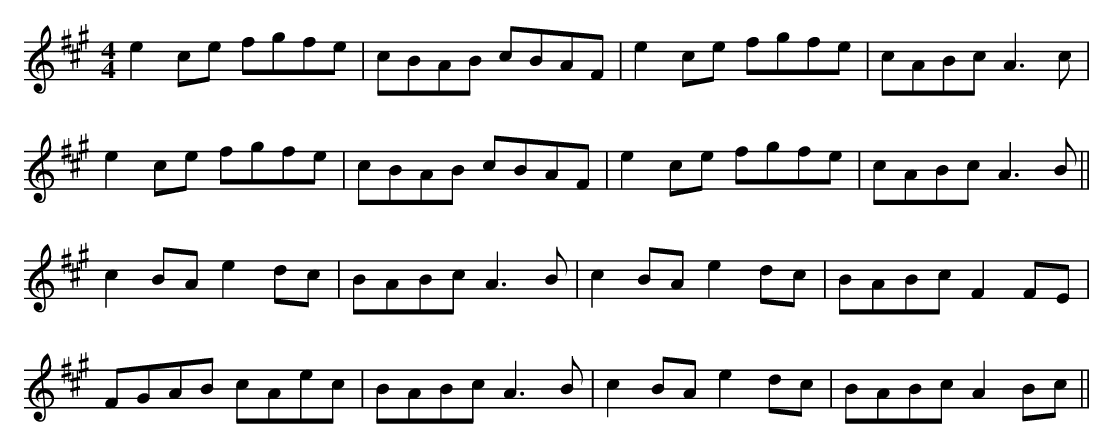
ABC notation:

X:1
M:4/4
K:A
e2 ce fgfe|cBAB cBAF|e2 ce fgfe|cABc A3 c|
e2 ce fgfe|cBAB cBAF|e2 ce fgfe|cABc A3 B||
c2 BA e2 dc|BABc A3 B|c2 BA e2 dc|BABc F2 FE|
FGAB cAec|BABc A3 B|c2 BA e2 dc|BABc A2 Bc||
